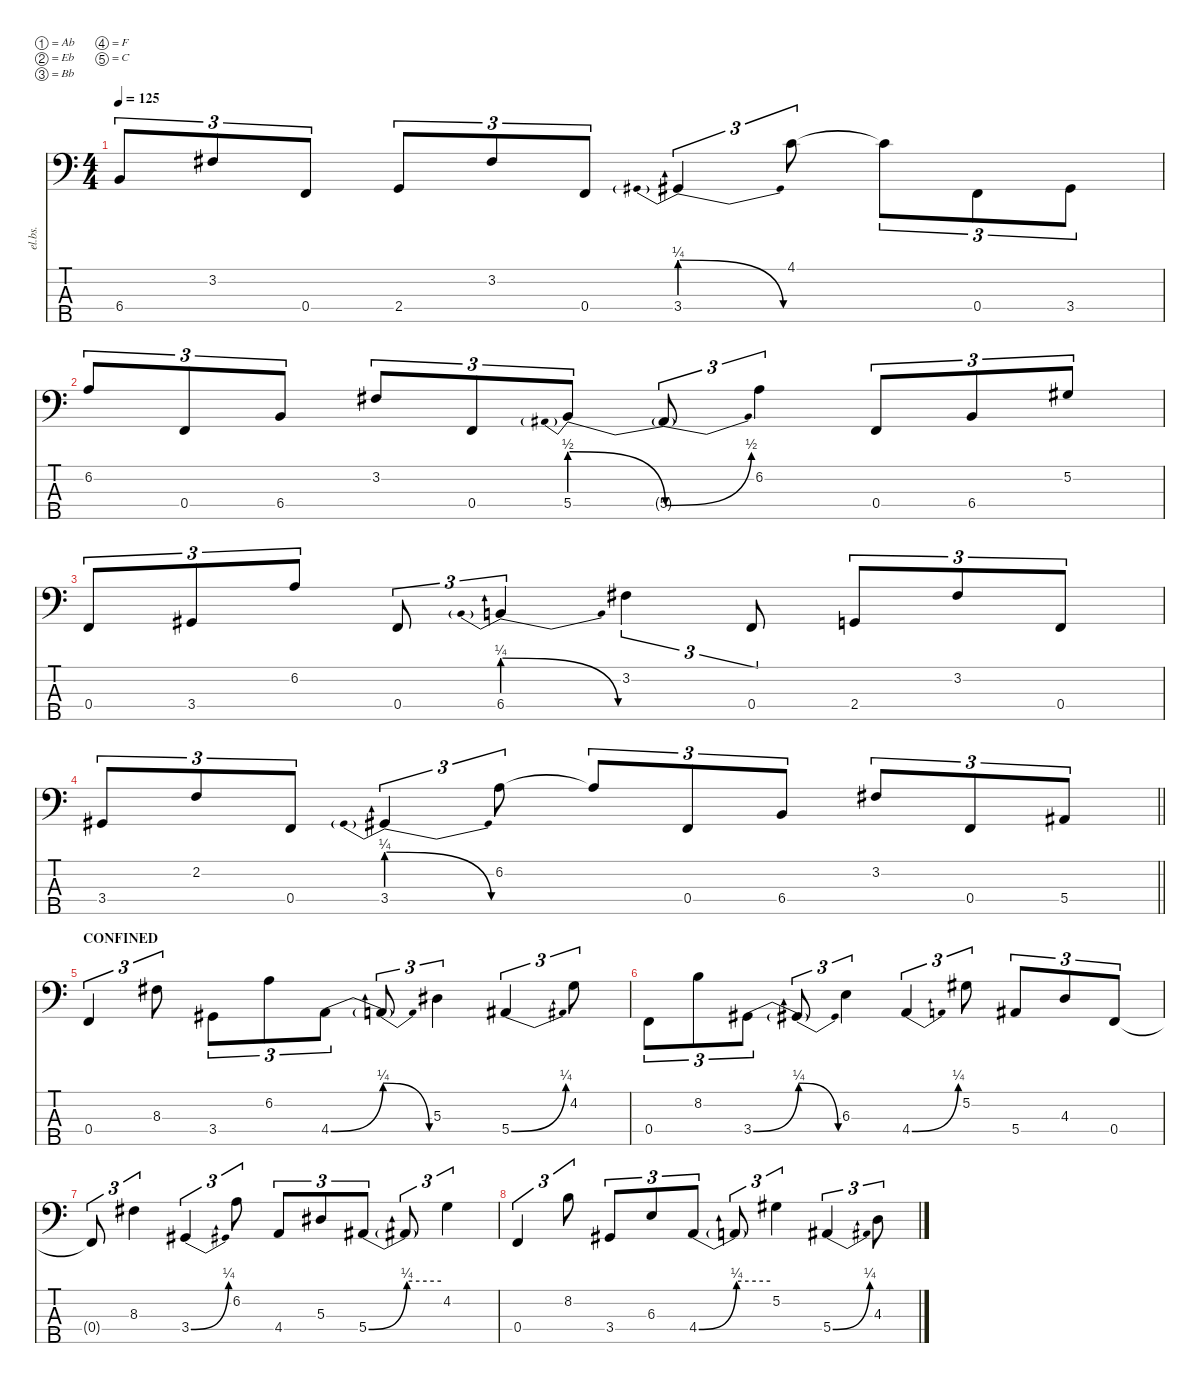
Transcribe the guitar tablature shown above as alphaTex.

\defaultSystemsLayout 4
\hideDynamics
\bracketExtendMode nobrackets
\track ("BASS (Dick Lovgren)" "el.bs.") {instrument slapbass1}
\staff {score tabs}
\tuning (Ab2 Eb2 Bb1 F1 C1)
\ts (4 4)
\tempo 125
\clef f4
\ks c
6.4.8{tu (3 2) dy f} 3.2{acc #}.8{tu (3 2)} 0.4.8{tu (3 2)} 2.4.8{tu (3 2)} 3.2{acc #}.8{tu (3 2)} 0.4.8{tu (3 2)} 3.4{be (prebendrelease 0 1 30 0) acc #}.4{tu (3 2)} 4.1.8{tu (3 2) dy ff} 4.1{t}.8{tu (3 2) dy f} 0.4.8{tu (3 2)} 3.4{acc #}.8{tu (3 2)} |
6.2.8{tu (3 2)} 0.4.8{tu (3 2)} 6.4.8{tu (3 2)} 3.2{acc #}.8{tu (3 2)} 0.4.8{tu (3 2)} 5.4{be (prebendrelease 0 2 60 0)}.8{tu (3 2)} 5.4{be (bend 0 0 60 2) t acc #}.8{tu (3 2)} 6.2.4{tu (3 2)} 0.4.8{tu (3 2)} 6.4.8{tu (3 2)} 5.2{acc #}.8{tu (3 2)} |
0.4.8{tu (3 2)} 3.4{acc #}.8{tu (3 2)} 6.2.8{tu (3 2)} 0.4.8{tu (3 2)} 6.4{be (prebendrelease 0 1 30 0)}.4{tu (3 2)} 3.2{acc #}.4{tu (3 2)} 0.4.8{tu (3 2)} 2.4.8{tu (3 2)} 3.2{acc #}.8{tu (3 2)} 0.4.8{tu (3 2)} |
\barLineRight lightlight
3.4{acc #}.8{tu (3 2)} 2.2.8{tu (3 2)} 0.4.8{tu (3 2)} 3.4{be (prebendrelease 0 1 30 0) acc #}.4{tu (3 2)} 6.2.8{tu (3 2) dy ff} 6.2{t}.8{tu (3 2) dy f} 0.4.8{tu (3 2)} 6.4.8{tu (3 2)} 3.2{acc #}.8{tu (3 2)} 0.4.8{tu (3 2)} 5.4{acc #}.8{tu (3 2)} |
\section ("" "CONFINED")
0.4.4{tu (3 2)} 8.3{acc #}.8{tu (3 2)} 3.4{acc #}.8{tu (3 2)} 6.2.8{tu (3 2)} 4.4{be (bend 0 0 60 1)}.8{tu (3 2)} 4.4{be (release 0 1 60 0) t}.8{tu (3 2)} 5.3{acc #}.4{tu (3 2)} 5.4{be (bend 0 0 60 1) acc #}.4{tu (3 2)} 4.2.8{tu (3 2)} |
0.4.8{tu (3 2)} 8.2.8{tu (3 2)} 3.4{be (bend 0 0 60 1) acc #}.8{tu (3 2)} 3.4{be (release 0 1 60 0) t acc #}.8{tu (3 2)} 6.3.4{tu (3 2)} 4.4{be (bend 0 0 60 1)}.4{tu (3 2)} 5.2{acc #}.8{tu (3 2)} 5.4{acc #}.8{tu (3 2)} 4.3.8{tu (3 2)} 0.4.8{tu (3 2)} |
0.4{t}.8{tu (3 2)} 8.3{acc #}.4{tu (3 2)} 3.4{be (bend 0 0 60 1) acc #}.4{tu (3 2)} 6.2.8{tu (3 2)} 4.4.8{tu (3 2)} 5.3{acc #}.8{tu (3 2)} 5.4{be (bend 0 0 60 1) acc #}.8{tu (3 2)} 5.4{be (hold 0 1 60 1) t acc #}.8{tu (3 2)} 4.2.4{tu (3 2)} |
0.4.4{tu (3 2)} 8.2.8{tu (3 2)} 3.4{acc #}.8{tu (3 2)} 6.3.8{tu (3 2)} 4.4{be (bend 0 0 60 1)}.8{tu (3 2)} 4.4{be (hold 0 1 60 1) t}.8{tu (3 2)} 5.2{acc #}.4{tu (3 2)} 5.4{be (bend 0 0 60 1) acc #}.4{tu (3 2)} 4.3.8{tu (3 2)}
